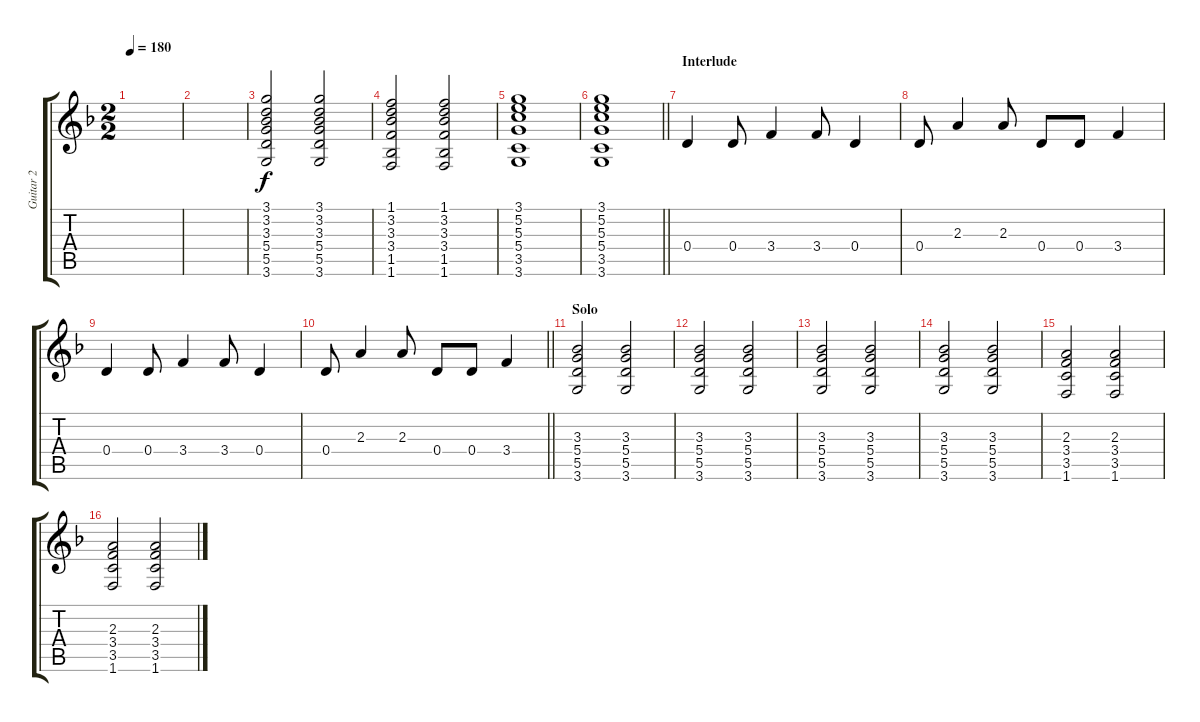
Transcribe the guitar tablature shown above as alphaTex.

\track ("Guitar 2" "Guitar 2") {instrument distortionguitar}
\staff {score tabs}
\tuning (E4 B3 G3 D3 A2 E2) {hide}
\ts (2 2)
\tempo 180
\clef g2
\ks dminor
|
|
(3.1 3.2 3.3 5.4 5.5 3.6).2{dy f} (3.1 3.2 3.3 5.4 5.5 3.6).2 |
(1.1 3.2 3.3 3.4 1.5 1.6).2 (1.1 3.2 3.3 3.4 1.5 1.6).2 |
(3.1 5.2 5.3 5.4 3.5 3.6).1 |
\barLineRight lightlight
(3.1 5.2 5.3 5.4 3.5 3.6).1 |
\section ("" "Interlude")
0.4.4{instrument distortionguitar} 0.4.8 3.4.4 3.4.8 0.4.4 |
0.4.8 2.3.4 2.3.8 0.4.8 0.4.8 3.4.4 |
0.4.4 0.4.8 3.4.4 3.4.8 0.4.4 |
\barLineRight lightlight
0.4.8 2.3.4 2.3.8 0.4.8 0.4.8 3.4.4 |
\section ("" "Solo")
(3.3 5.4 5.5 3.6).2{instrument distortionguitar} (3.3 5.4 5.5 3.6).2 |
(3.3 5.4 5.5 3.6).2 (3.3 5.4 5.5 3.6).2 |
(3.3 5.4 5.5 3.6).2 (3.3 5.4 5.5 3.6).2 |
(3.3 5.4 5.5 3.6).2 (3.3 5.4 5.5 3.6).2 |
(2.3 3.4 3.5 1.6).2 (2.3 3.4 3.5 1.6).2 |
(2.3 3.4 3.5 1.6).2 (2.3 3.4 3.5 1.6).2
